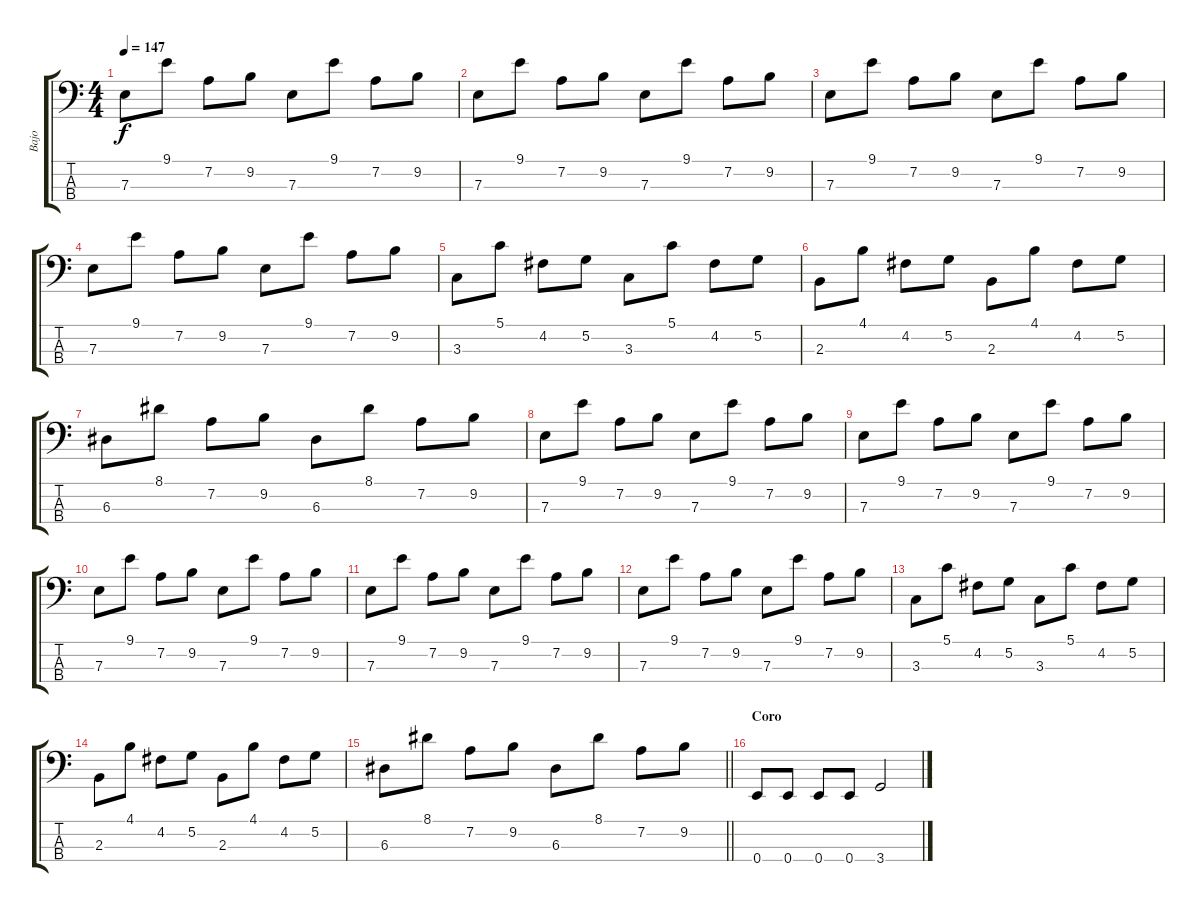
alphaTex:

\track ("Bajo" "Bajo") {instrument electricbassfinger}
\staff {score tabs}
\tuning (G2 D2 A1 E1) {hide}
\ts (4 4)
\tempo 147
\clef f4
\ks c
7.3.8{dy f} 9.1.8 7.2.8 9.2.8 7.3.8 9.1.8 7.2.8 9.2.8 |
7.3.8 9.1.8 7.2.8 9.2.8 7.3.8 9.1.8 7.2.8 9.2.8 |
7.3.8 9.1.8 7.2.8 9.2.8 7.3.8 9.1.8 7.2.8 9.2.8 |
7.3.8 9.1.8 7.2.8 9.2.8 7.3.8 9.1.8 7.2.8 9.2.8 |
3.3.8 5.1.8 4.2.8 5.2.8 3.3.8 5.1.8 4.2.8 5.2.8 |
2.3.8 4.1.8 4.2.8 5.2.8 2.3.8 4.1.8 4.2.8 5.2.8 |
6.3.8 8.1.8 7.2.8 9.2.8 6.3.8 8.1.8 7.2.8 9.2.8 |
7.3.8{instrument synthbass2} 9.1.8 7.2.8 9.2.8 7.3.8 9.1.8 7.2.8 9.2.8 |
7.3.8 9.1.8 7.2.8 9.2.8 7.3.8 9.1.8 7.2.8 9.2.8 |
7.3.8 9.1.8 7.2.8 9.2.8 7.3.8 9.1.8 7.2.8 9.2.8 |
7.3.8 9.1.8 7.2.8 9.2.8 7.3.8 9.1.8 7.2.8 9.2.8 |
7.3.8 9.1.8 7.2.8 9.2.8 7.3.8 9.1.8 7.2.8 9.2.8 |
3.3.8 5.1.8 4.2.8 5.2.8 3.3.8 5.1.8 4.2.8 5.2.8 |
2.3.8 4.1.8 4.2.8 5.2.8 2.3.8 4.1.8 4.2.8 5.2.8 |
\barLineRight lightlight
6.3.8 8.1.8 7.2.8 9.2.8 6.3.8 8.1.8 7.2.8 9.2.8 |
\section ("" "Coro")
0.4.8{instrument electricbassfinger} 0.4.8 0.4.8 0.4.8 3.4.2
